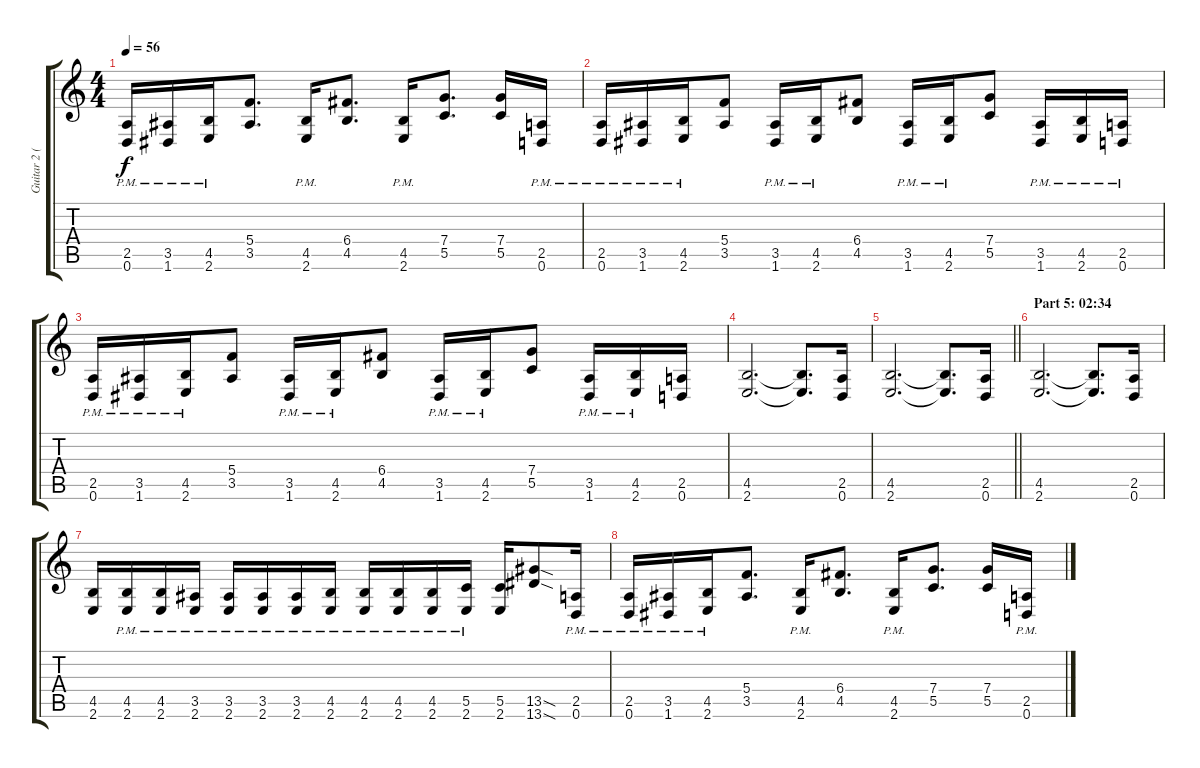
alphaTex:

\track ("Guitar 2 (Distortion)" "Guitar 2 (") {instrument distortionguitar}
\staff {score tabs}
\tuning (D4 A3 F3 C3 G2 D2) {hide}
\ts (4 4)
\tempo 56
\clef g2
\ks c
(2.5{pm} 0.6{pm}).16{dy f} (3.5{pm} 1.6{pm}).16 (4.5{pm} 2.6{pm}).16 (5.4 3.5).8{d} (4.5{pm} 2.6{pm}).16 (6.4 4.5).8{d} (4.5{pm} 2.6{pm}).16 (7.4 5.5).8{d} (7.4 5.5).16 (2.5{pm} 0.6{pm}).16 |
(2.5{pm} 0.6{pm}).16 (3.5{pm} 1.6{pm}).16 (4.5{pm} 2.6{pm}).16 (5.4 3.5).8 (3.5{pm} 1.6{pm}).16 (4.5{pm} 2.6{pm}).16 (6.4 4.5).8 (3.5{pm} 1.6{pm}).16 (4.5{pm} 2.6{pm}).16 (7.4 5.5).8 (3.5{pm} 1.6{pm}).16 (4.5{pm} 2.6{pm}).16 (2.5{pm} 0.6{pm}).16 |
(2.5{pm} 0.6{pm}).16 (3.5{pm} 1.6{pm}).16 (4.5{pm} 2.6{pm}).16 (5.4 3.5).8 (3.5{pm} 1.6{pm}).16 (4.5{pm} 2.6{pm}).16 (6.4 4.5).8 (3.5{pm} 1.6{pm}).16 (4.5{pm} 2.6{pm}).16 (7.4 5.5).8 (3.5{pm} 1.6{pm}).16 (4.5{pm} 2.6{pm}).16 (2.5 0.6).16 |
(4.5 2.6).2{d} (4.5{t} 2.6{t}).8{d} (2.5 0.6).16 |
\barLineRight lightlight
(4.5 2.6).2{d} (4.5{t} 2.6{t}).8{d} (2.5 0.6).16 |
\section ("" "Part 5: 02:34")
(4.5 2.6).2{d volume 8} (4.5{t} 2.6{t}).8{d} (2.5 0.6).16 |
(4.5 2.6).16 (4.5{pm} 2.6{pm}).16 (4.5{pm} 2.6{pm}).16 (3.5{pm} 2.6{pm}).16 (3.5{pm} 2.6{pm}).16 (3.5{pm} 2.6{pm}).16 (3.5{pm} 2.6{pm}).16 (4.5{pm} 2.6{pm}).16 (4.5{pm} 2.6{pm}).16 (4.5{pm} 2.6{pm}).16 (4.5{pm} 2.6{pm}).16 (5.5{pm} 2.6{pm}).16 (5.5 2.6).16 (13.5{sod} 13.6{sod}).8 (2.5{pm} 0.6{pm}).16{volume 14} |
(2.5{pm} 0.6{pm}).16 (3.5{pm} 1.6{pm}).16 (4.5{pm} 2.6{pm}).16 (5.4 3.5).8{d} (4.5{pm} 2.6{pm}).16 (6.4 4.5).8{d} (4.5{pm} 2.6{pm}).16 (7.4 5.5).8{d} (7.4 5.5).16 (2.5{pm} 0.6{pm}).16
